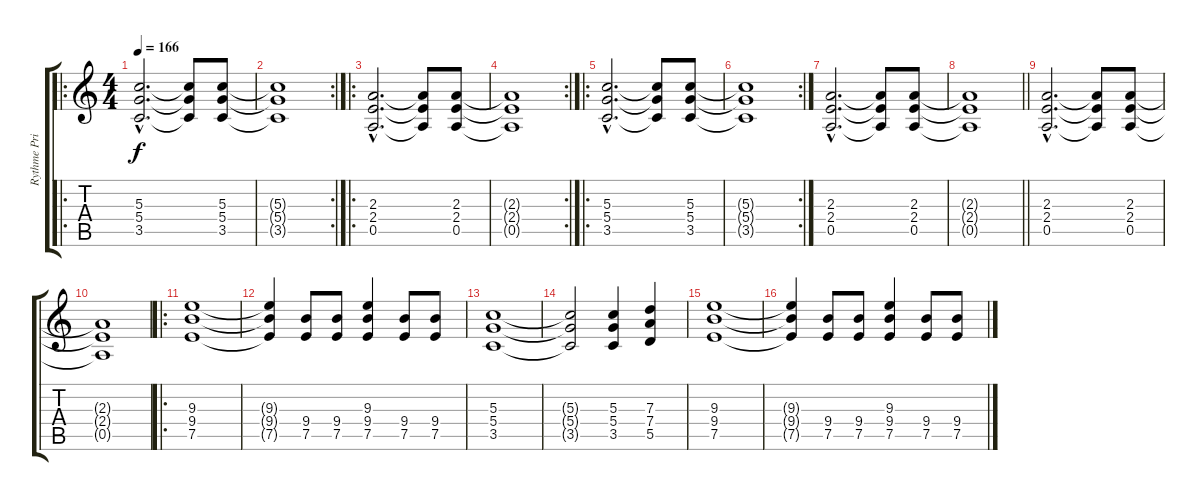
\track ("Rythme Principal" "Rythme Pri") {instrument distortionguitar}
\staff {score tabs}
\tuning (E4 B3 G3 D3 A2 E2) {hide}
\ro
\ts (4 4)
\tempo 166
\clef g2
\ks c
(5.3{hac} 5.4{hac} 3.5{hac}).2{d dy f volume 10} (5.3{t} 5.4{t} 3.5{t}).8 (5.3 5.4 3.5).8 |
\rc 2
(5.3{t} 5.4{t} 3.5{t}).1 |
\ro
(2.3{hac} 2.4{hac} 0.5{hac}).2{d} (2.3{t} 2.4{t} 0.5{t}).8 (2.3 2.4 0.5).8 |
\rc 2
(2.3{t} 2.4{t} 0.5{t}).1 |
\ro
(5.3{hac} 5.4{hac} 3.5{hac}).2{d} (5.3{t} 5.4{t} 3.5{t}).8 (5.3 5.4 3.5).8 |
\rc 2
(5.3{t} 5.4{t} 3.5{t}).1 |
(2.3{hac} 2.4{hac} 0.5{hac}).2{d} (2.3{t} 2.4{t} 0.5{t}).8 (2.3 2.4 0.5).8 |
\barLineRight lightlight
(2.3{t} 2.4{t} 0.5{t}).1 |
(2.3{hac} 2.4{hac} 0.5{hac}).2{d} (2.3{t} 2.4{t} 0.5{t}).8 (2.3 2.4 0.5).8 |
(2.3{t} 2.4{t} 0.5{t}).1 |
\ro
(9.3 9.4 7.5).1{volume 12} |
(9.3{t} 9.4{t} 7.5{t}).4 (9.4 7.5).8 (9.4 7.5).8 (9.3 9.4 7.5).4 (9.4 7.5).8 (9.4 7.5).8 |
(5.3 5.4 3.5).1 |
(5.3{t} 5.4{t} 3.5{t}).2 (5.3 5.4 3.5).4 (7.3 7.4 5.5).4 |
(9.3 9.4 7.5).1 |
(9.3{t} 9.4{t} 7.5{t}).4 (9.4 7.5).8 (9.4 7.5).8 (9.3 9.4 7.5).4 (9.4 7.5).8 (9.4 7.5).8
